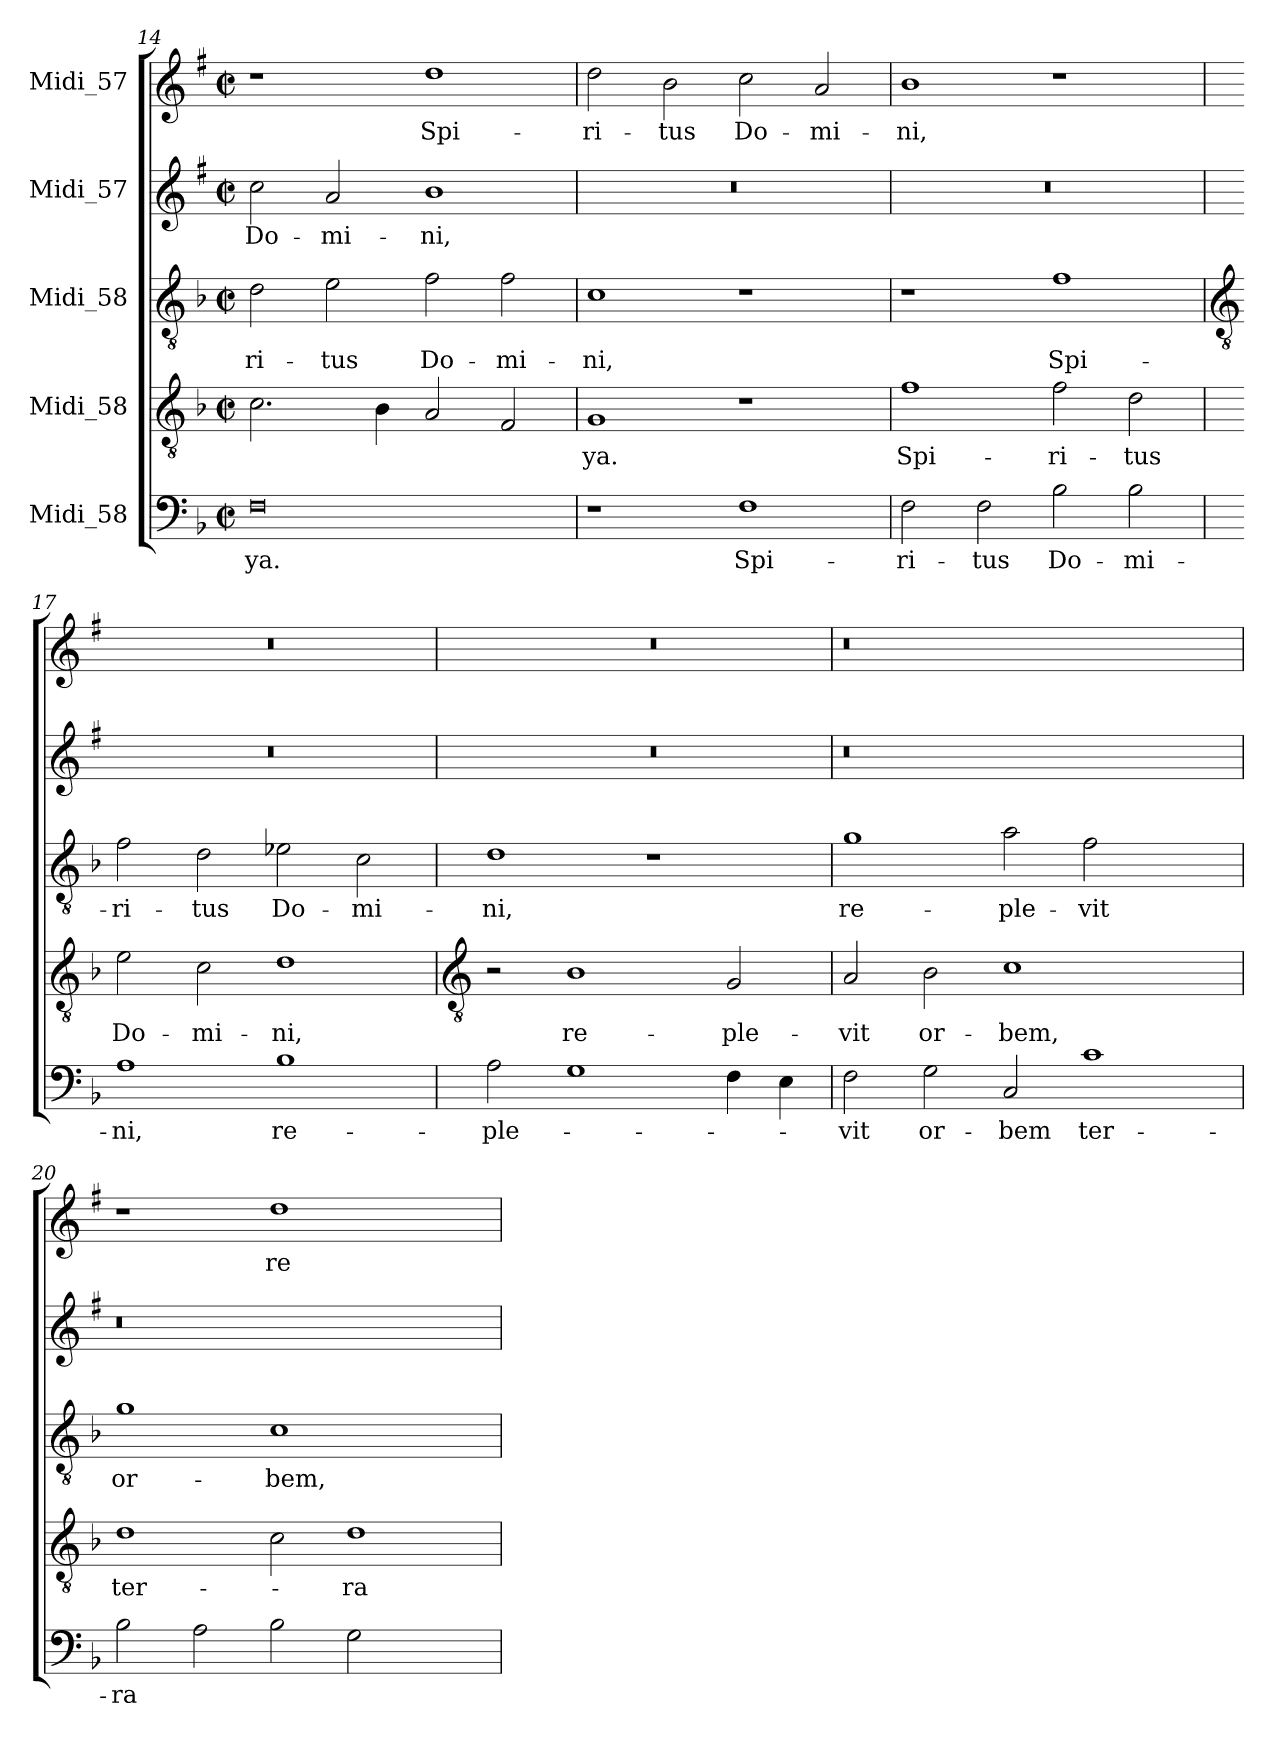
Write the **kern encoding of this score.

**kern	**text	**kern	**text	**kern	**text	**kern	**text	**kern	**text
*part5	*part5	*part4	*part4	*part3	*part3	*part2	*part2	*part1	*part1
*staff5	*staff5	*staff4	*staff4	*staff3	*staff3	*staff2	*staff2	*staff1	*staff1
*I"Midi_58	*	*I"Midi_58	*	*I"Midi_58	*	*I"Midi_57	*	*I"Midi_57	*
*clefF4	*	*clefGv2	*	*clefGv2	*	*clefG2	*	*clefG2	*
*	*	*	*	*	*	*ITrd1c2	*	*ITrd1c2	*
*k[b-]	*	*k[b-]	*	*k[b-]	*	*k[b-]	*	*k[b-]	*
*F:	*	*F:	*	*F:	*	*F:	*	*F:	*
*M4/2	*	*M4/2	*	*M4/2	*	*M4/2	*	*M4/2	*
*met(c|)	*	*met(c|)	*	*met(c|)	*	*met(c|)	*	*met(c|)	*
=14	=14	=14	=14	=14	=14	=14	=14	=14	=14
!	!LO:LY:b	!	!	!	!LO:LY:b	!	!LO:LY:b	!	!
0F	-ya.	2.c	.	2d	-ri-	2b-	Do-	1r	.
!	!	!	!	!	!LO:LY:b	!	!LO:LY:b	!	!
.	.	.	.	2e	-tus	2g	-mi-	.	.
.	.	4B-	.	.	.	.	.	.	.
!	!	!	!	!	!LO:LY:b	!	!LO:LY:b	!	!LO:LY:b
.	.	2A	.	2f	Do-	1a	-ni,	1cc	Spi-
!	!	!	!	!	!LO:LY:b	!	!	!	!
.	.	2F	.	2f	-mi-	.	.	.	.
=15	=15	=15	=15	=15	=15	=15	=15	=15	=15
!	!	!	!LO:LY:b	!	!LO:LY:b	!	!	!	!LO:LY:b
1r	.	1G	-ya.	1c	-ni,	0r	.	2cc	-ri-
!	!	!	!	!	!	!	!	!	!LO:LY:b
.	.	.	.	.	.	.	.	2a	-tus
!	!LO:LY:b	!	!	!	!	!	!	!	!LO:LY:b
1F	Spi-	1r	.	1r	.	.	.	2b-	Do-
!	!	!	!	!	!	!	!	!	!LO:LY:b
.	.	.	.	.	.	.	.	2g	-mi-
=16	=16	=16	=16	=16	=16	=16	=16	=16	=16
!	!LO:LY:b	!	!LO:LY:b	!	!	!	!	!	!LO:LY:b
2F	-ri-	1f	Spi-	1r	.	0r	.	1a	-ni,
!	!LO:LY:b	!	!	!	!	!	!	!	!
2F	-tus	.	.	.	.	.	.	.	.
!	!LO:LY:b	!	!LO:LY:b	!	!LO:LY:b	!	!	!	!
2B-	Do-	2f	-ri-	1f	Spi-	.	.	1r	.
!	!LO:LY:b	!	!LO:LY:b	!	!	!	!	!	!
2B-	-mi-	2d	-tus	.	.	.	.	.	.
!!LO:LB:g=z
=17	=17	=17	=17	=17	=17	=17	=17	=17	=17
*	*	*	*	*clefGv2	*	*	*	*	*
!	!LO:LY:b	!	!LO:LY:b	!	!LO:LY:b	!	!	!	!
1A	-ni,	2e	Do-	2f	-ri-	0r	.	0r	.
!	!	!	!LO:LY:b	!	!LO:LY:b	!	!	!	!
.	.	2c	-mi-	2d	-tus	.	.	.	.
!	!LO:LY:b	!	!LO:LY:b	!	!LO:LY:b	!	!	!	!
1B-	re-	1d	-ni,	2e-	Do-	.	.	.	.
!	!	!	!	!	!LO:LY:b	!	!	!	!
.	.	.	.	2c	-mi-	.	.	.	.
!!LO:LB:g=z
=18	=18	=18	=18	=18	=18	=18	=18	=18	=18
*	*	*clefGv2	*	*	*	*	*	*	*
!	!LO:LY:b	!	!	!	!LO:LY:b	!	!	!	!
2A	-ple-	2r	.	1d	-ni,	0r	.	0r	.
!	!	!	!LO:LY:b	!	!	!	!	!	!
1G	.	1B-	re-	.	.	.	.	.	.
.	.	.	.	1r	.	.	.	.	.
!	!	!	!LO:LY:b	!	!	!	!	!	!
4F	.	2G	-ple-	.	.	.	.	.	.
4E	.	.	.	.	.	.	.	.	.
=19	=19	=19	=19	=19	=19	=19	=19	=19	=19
!	!LO:LY:b	!	!LO:LY:b	!	!LO:LY:b	!	!	!	!
2F	-vit	2A	-vit	1g	re-	0r	.	0r	.
!	!LO:LY:b	!	!LO:LY:b	!	!	!	!	!	!
2G	or-	2B-	or-	.	.	.	.	.	.
!	!LO:LY:b	!	!LO:LY:b	!	!LO:LY:b	!	!	!	!
2C	-bem	1c	-bem,	2a	-ple-	.	.	.	.
!	!LO:LY:b	!	!	!	!LO:LY:b	!	!	!	!
1c	ter-	.	.	2f	-vit	.	.	.	.
.	.	2ryy	.	2ryy	.	2ryy	.	2ryy	.
=20	=20	=20	=20	=20	=20	=20	=20	=20	=20
!	!LO:LY:b	!	!LO:LY:b	!	!LO:LY:b	!	!	!	!
2B-	-ra	1d	ter-	1g	or-	0r	.	1r	.
2A	.	.	.	.	.	.	.	.	.
!	!	!	!	!	!LO:LY:b	!	!	!	!LO:LY:b
2B-	.	2c	.	1c	-bem,	.	.	1cc	re-
!	!	!	!LO:LY:b	!	!	!	!	!	!
2G	.	1d	-ra-	.	.	.	.	.	.
2ryy	.	.	.	2ryy	.	2ryy	.	2ryy	.
=	=	=	=	=	=	=	=	=	=
*-	*-	*-	*-	*-	*-	*-	*-	*-	*-
